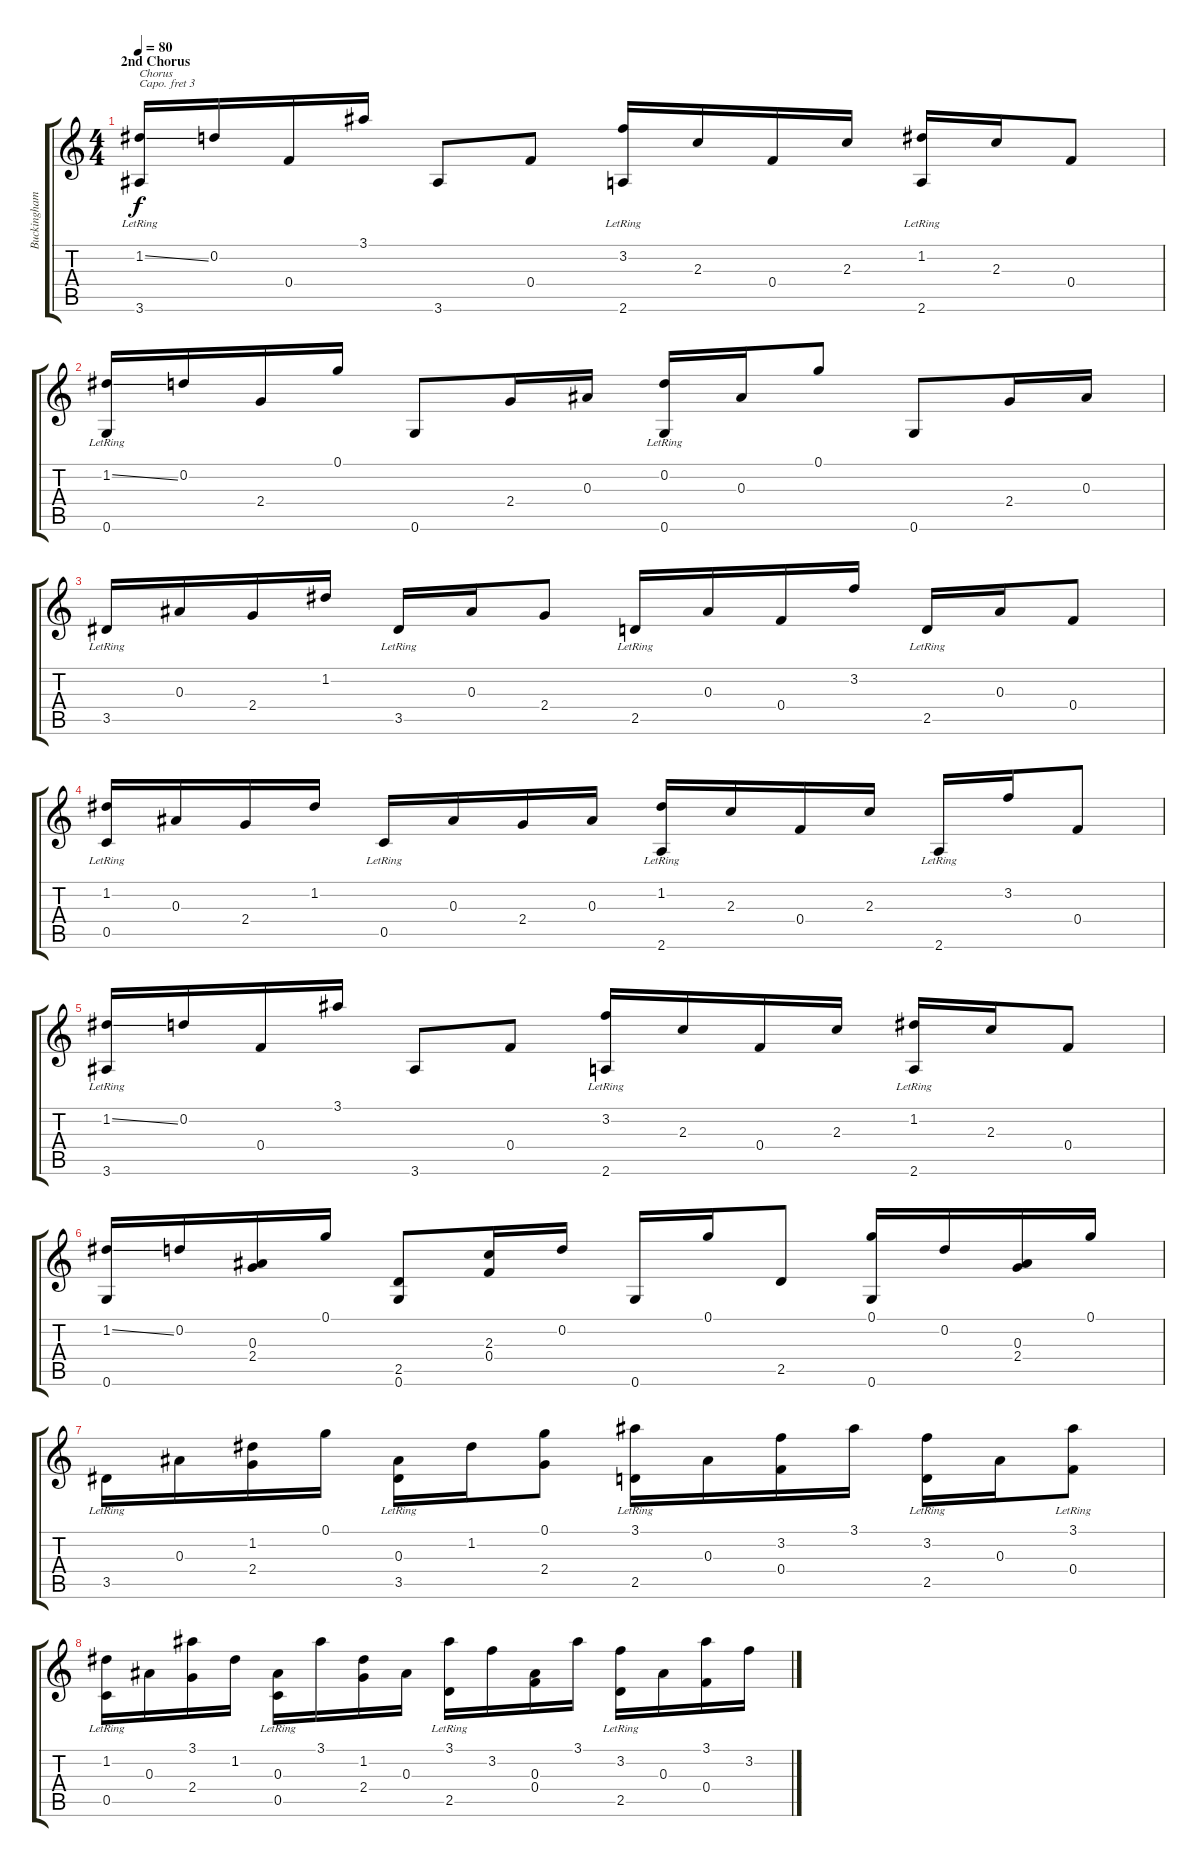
\track ("Buckingham 1" "Buckingham") {instrument acousticguitarsteel}
\staff {score tabs}
\capo 3
\tuning (E4 B3 G3 D3 A2 E2) {hide}
\ts (4 4)
\section ("" "2nd Chorus")
\tempo 80
\clef g2
\ks c
(1.2{ss} 3.6{lr}).16{txt "Chorus" dy f} 0.2.16 0.4.16 3.1.16 3.6.8 0.4.8 (3.2{lr} 2.6{lr}).16 2.3.16 0.4.16 2.3.16 (1.2{lr} 2.6{lr}).16 2.3.16 0.4.8 |
(1.2{ss} 0.6{lr}).16 0.2.16 2.4.16 0.1.16 0.6.8 2.4.16 0.3.16 (0.2{lr} 0.6{lr}).16 0.3.16 0.1.8 0.6.8 2.4.16 0.3.16 |
3.5{lr}.16 0.3.16 2.4.16 1.2.16 3.5{lr}.16 0.3.16 2.4.8 2.5{lr}.16 0.3.16 0.4.16 3.2.16 2.5{lr}.16 0.3.16 0.4.8 |
(1.2 0.5{lr}).16 0.3.16 2.4.16 1.2.16 0.5{lr}.16 0.3.16 2.4.16 0.3.16 (1.2{lr} 2.6{lr}).16 2.3.16 0.4.16 2.3.16 2.6{lr}.16 3.2.16 0.4.8 |
(1.2{ss} 3.6{lr}).16 0.2.16 0.4.16 3.1.16 3.6.8 0.4.8 (3.2{lr} 2.6{lr}).16 2.3.16 0.4.16 2.3.16 (1.2{lr} 2.6{lr}).16 2.3.16 0.4.8 |
(1.2{ss} 0.6).16 0.2.16 (0.3 2.4).16 0.1.16 (2.5 0.6).8 (2.3 0.4).16 0.2.16 0.6.16 0.1.16 2.5.8 (0.1 0.6).16 0.2.16 (0.3 2.4).16 0.1.16 |
3.5{lr}.16 0.3.16 (1.2 2.4).16 0.1.16 (0.3{lr} 3.5{lr}).16 1.2.16 (0.1 2.4).8 (3.1{lr} 2.5{lr}).16 0.3.16 (3.2 0.4).16 3.1.16 (3.2{lr} 2.5{lr}).16 0.3.16 (3.1 0.4{lr}).8 |
(1.2{lr} 0.5).16 0.3.16 (3.1 2.4).16 1.2.16 (0.3{lr} 0.5{lr}).16 3.1.16 (1.2 2.4).16 0.3.16 (3.1{lr} 2.5{lr}).16 3.2.16 (0.3 0.4).16 3.1.16 (3.2{lr} 2.5{lr}).16 0.3.16 (3.1 0.4).16 3.2.16
